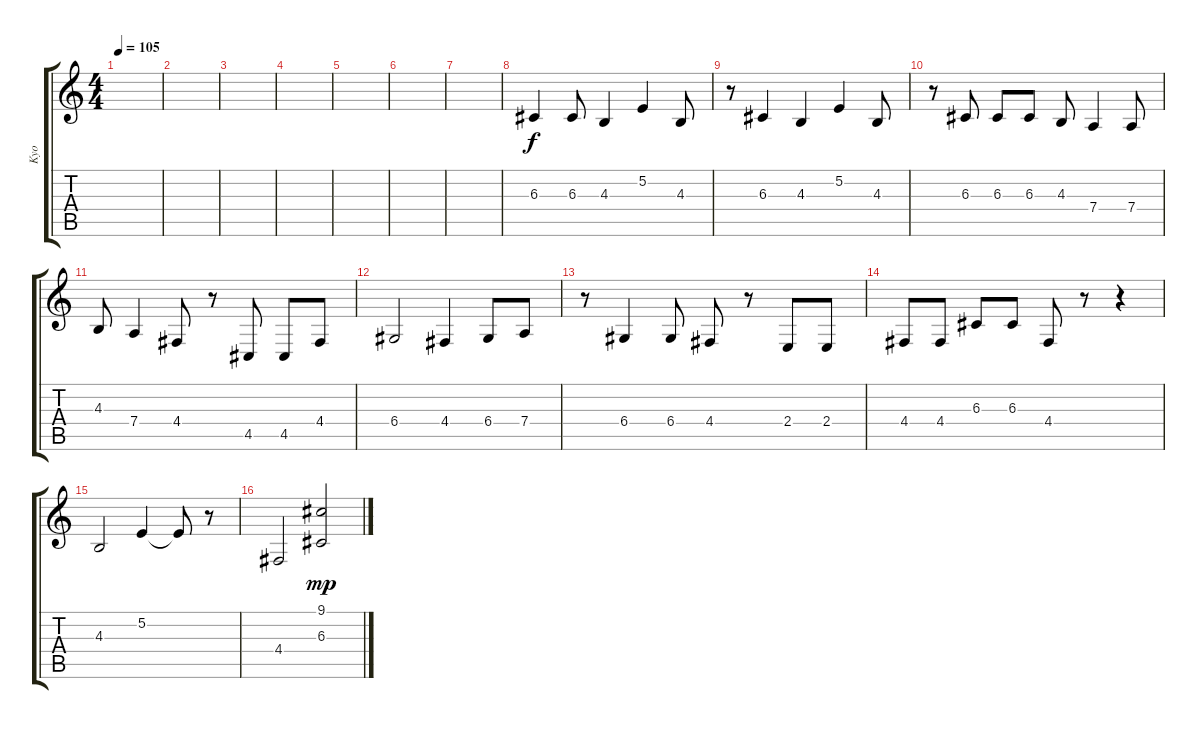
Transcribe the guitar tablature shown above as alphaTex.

\track ("Kyo" "Kyo") {instrument synthvoice}
\staff {score tabs}
\tuning (E4 B3 G3 D3 A2 E2) {hide}
\ts (4 4)
\tempo 105
\clef g2
\ks c
|
|
|
|
|
\section ("" "")
|
|
6.3.4 6.3.8 4.3.4 5.2.4 4.3.8 |
r.8 6.3.4 4.3.4 5.2.4 4.3.8 |
r.8 6.3.8 6.3.8 6.3.8 4.3.8 7.4.4 7.4.8 |
4.3.8 7.4.4 4.4.8 r.8 4.5.8 4.5.8 4.4.8 |
6.4.2 4.4.4 6.4.8 7.4.8 |
r.8 6.4.4 6.4.8 4.4.8 r.8 2.4.8 2.4.8 |
4.4.8 4.4.8 6.3.8 6.3.8 4.4.8 r.8 r.4 |
4.3.2 5.2.4 5.2{t}.8 r.8 |
\section ("" "")
4.4.2 (9.1 6.3).2{dy mp}
